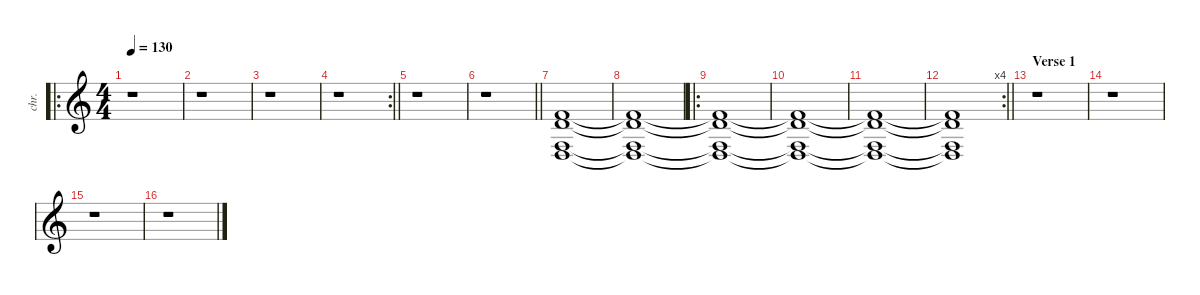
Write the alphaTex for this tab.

\defaultSystemsLayout 4
\hideDynamics
\bracketExtendMode nobrackets
\otherSystemsTrackNameOrientation horizontal
\track ("Choir" "chr.") {defaultSystemsLayout 8 instrument choiraahs}
\staff {score}
\tuning (E4 B3 G3 D3 A2 E2)
\ro
\ts (4 4)
\tempo 130
\clef g2
\ks c
r.1{dy f beam Down} |
r.1{beam Down} |
r.1{beam Down} |
\rc 2
\barLineRight lightlight
r.1{beam Down} |
r.1{beam Down} |
\barLineRight lightlight
r.1{beam Down} |
(1.1 3.2 3.4 5.5).1{beam Up} |
(1.1{t} 3.2{t} 3.4{t} 5.5{t}).1{beam Up} |
\ro
(1.1{t} 3.2{t} 3.4{t} 5.5{t}).1{beam Up} |
(1.1{t} 3.2{t} 3.4{t} 5.5{t}).1{beam Up} |
(1.1{t} 3.2{t} 3.4{t} 5.5{t}).1{beam Up} |
\rc 4
\barLineRight lightlight
(1.1{t} 3.2{t} 3.4{t} 5.5{t}).1{beam Up} |
\section ("" "Verse 1")
r.1{beam Down} |
r.1{beam Down} |
r.1{beam Down} |
r.1{beam Down}
